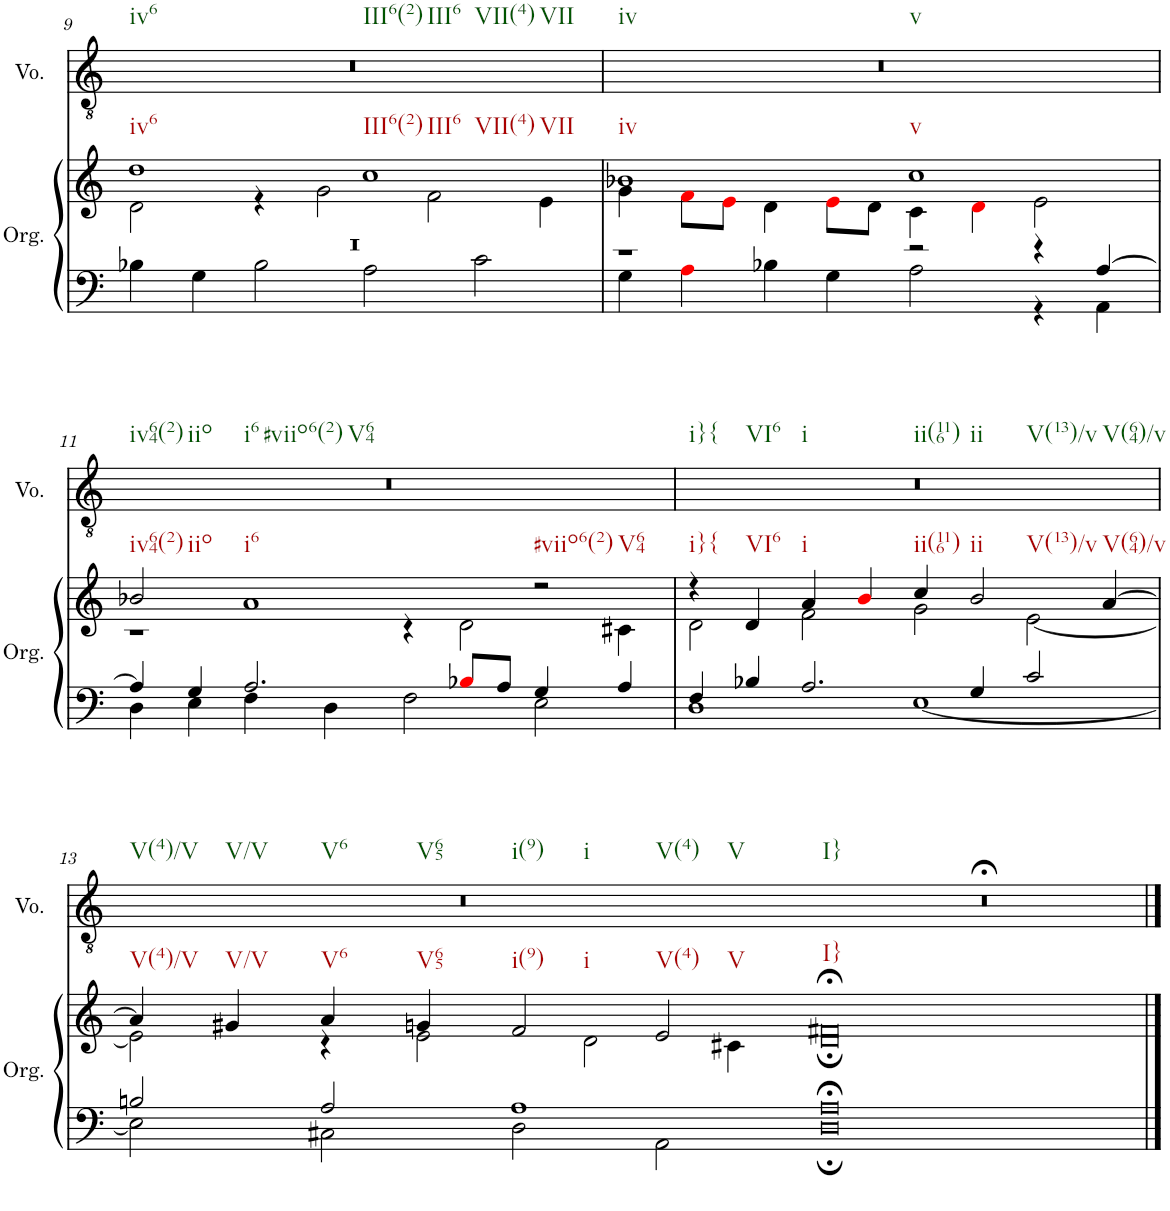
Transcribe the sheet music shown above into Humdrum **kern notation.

**kern	**kern	**kern
*part2	*part2	*part1
*staff3	*staff2	*staff1
*I"Organ	*	*I"Voice
*I'Org.	*	*I'Vo.
!!LO:PB:g=z
*clefF4	*clefG2	*clefGv2
*k[]	*k[]	*k[]
*M4/2	*M4/2	*M4/2
=9	=9	=9
*^	*^	*
!	!	!	!	!LO:TX:b:t=iv6
!	!	!	!	!LO:TX:b:t=III6(2)
!	!	!	!	!LO:TX:b:t=III6
!	!	!	!	!LO:TX:b:t=VII(4)
!	!	!	!	!LO:TX:b:t=VII
!	!	!LO:TX:b:t=iv6	!	!
0r	4B-X\	1dd	2d\	0r
.	4G\	.	.	.
.	2B-\	.	4r	.
.	.	.	2g\	.
!	!	!LO:TX:b:t=III6(2)	!	!
!	!	!LO:TX:b:t=III6	!	!
!	!	!LO:TX:b:t=VII(4)	!	!
!	!	!LO:TX:b:t=VII	!	!
.	2A\	1cc	.	.
.	.	.	2f\	.
.	2c\	.	.	.
.	.	.	4e\	.
=10	=10	=10	=10	=10
!	!	!	!	!LO:TX:b:t=iv
!	!	!	!	!LO:TX:b:t=v
!	!	!LO:TX:b:t=iv	!	!
1r	4G\	1b-X	4g\	0r
.	4Ai\	.	8fi\L	.
.	.	.	8ei\J	.
.	4B-X\	.	4d\	.
.	4G\	.	8ei\L	.
.	.	.	8d\J	.
!	!	!LO:TX:b:t=v	!	!
2r	2A\	1cc	4c\	.
.	.	.	4di\	.
4r	4r	.	2e\	.
[4A/	4AA\	.	.	.
!!LO:LB:g=z
=11	=11	=11	=11	=11
!	!	!	!	!LO:TX:b:t=iv64(2)
!	!	!	!	!LO:TX:b:t=iio
!	!	!	!	!LO:TX:b:t=i6
!	!	!	!	!LO:TX:b:t=#viio6(2)
!	!	!	!	!LO:TX:b:t=V64
!	!	!LO:TX:b:t=iv64(2)	!	!
!	!	!LO:TX:b:t=iio	!	!
4A/]	4D\	2b-X/	1r	0r
4G/	4E\	.	.	.
!	!	!LO:TX:b:t=i6	!	!
2.A/	4F\	1a	.	.
.	4D\	.	.	.
.	2F\	.	4r	.
8B-Xi/L	.	.	2d\	.
8A/J	.	.	.	.
!	!	!LO:TX:b:t=#viio6(2)	!	!
!	!	!LO:TX:b:t=V64	!	!
4G/	2E\	2r	.	.
4A/	.	.	4c#X\	.
=12	=12	=12	=12	=12
!	!	!	!	!LO:TX:b:t=i}{
!	!	!	!	!LO:TX:b:t=VI6
!	!	!	!	!LO:TX:b:t=i
!	!	!	!	!LO:TX:b:t=ii(116)
!	!	!	!	!LO:TX:b:t=ii
!	!	!	!	!LO:TX:b:t=V(13)/v
!	!	!	!	!LO:TX:b:t=V(64)/v
!	!	!LO:TX:b:t=i}{	!	!
4F/	1D	4r	2d\	0r
!	!	!LO:TX:b:t=VI6	!	!
4B-X/	.	4d/	.	.
!	!	!LO:TX:b:t=i	!	!
2.A/	.	4a/	2f\	.
.	.	4bi/	.	.
!	!	!LO:TX:b:t=ii(116)	!	!
.	[1E	4cc/	2g\	.
!	!	!LO:TX:b:t=ii	!	!
!	!	!LO:TX:b:t=V(13)/v	!	!
4G/	.	2b/	.	.
2c/	.	.	[2e\	.
!	!	!LO:TX:b:t=V(64)/v	!	!
.	.	[4a/	.	.
!!LO:LB:g=z
=13	=13	=13	=13	=13
!	!	!	!	!LO:TX:b:t=V(4)/V
!	!	!	!	!LO:TX:b:t=V/V
!	!	!	!	!LO:TX:b:t=V6
!	!	!	!	!LO:TX:b:t=V65
!	!	!	!	!LO:TX:b:t=i(9)
!	!	!	!	!LO:TX:b:t=i
!	!	!	!	!LO:TX:b:t=V(4)
!	!	!	!	!LO:TX:b:t=V
!	!	!LO:TX:b:t=V(4)/V	!	!
2Bn/	2E\]	4a/]	2e\]	0r
!	!	!LO:TX:b:t=V/V	!	!
.	.	4g#X/	.	.
!	!	!LO:TX:b:t=V6	!	!
2A/	2C#X\	4a/	4r	.
!	!	!LO:TX:b:t=V65	!	!
.	.	4gn/	2e\	.
!	!	!LO:TX:b:t=i(9)	!	!
!	!	!LO:TX:b:t=i	!	!
1A	2D\	2f/	.	.
.	.	.	2d\	.
!	!	!LO:TX:b:t=V(4)	!	!
!	!	!LO:TX:b:t=V	!	!
.	2AA\	2e/	.	.
.	.	.	4c#X\	.
=14-	=14-	=14-	=14-	=14-
!	!	!	!	!LO:TX:b:t=I}
!	!	!LO:TX:b:t=I}	!	!
0A;<	0D;	0f#X;<	0d;	0r;<
*v	*v	*	*	*
*	*v	*v	*
==	==	==
*-	*-	*-
